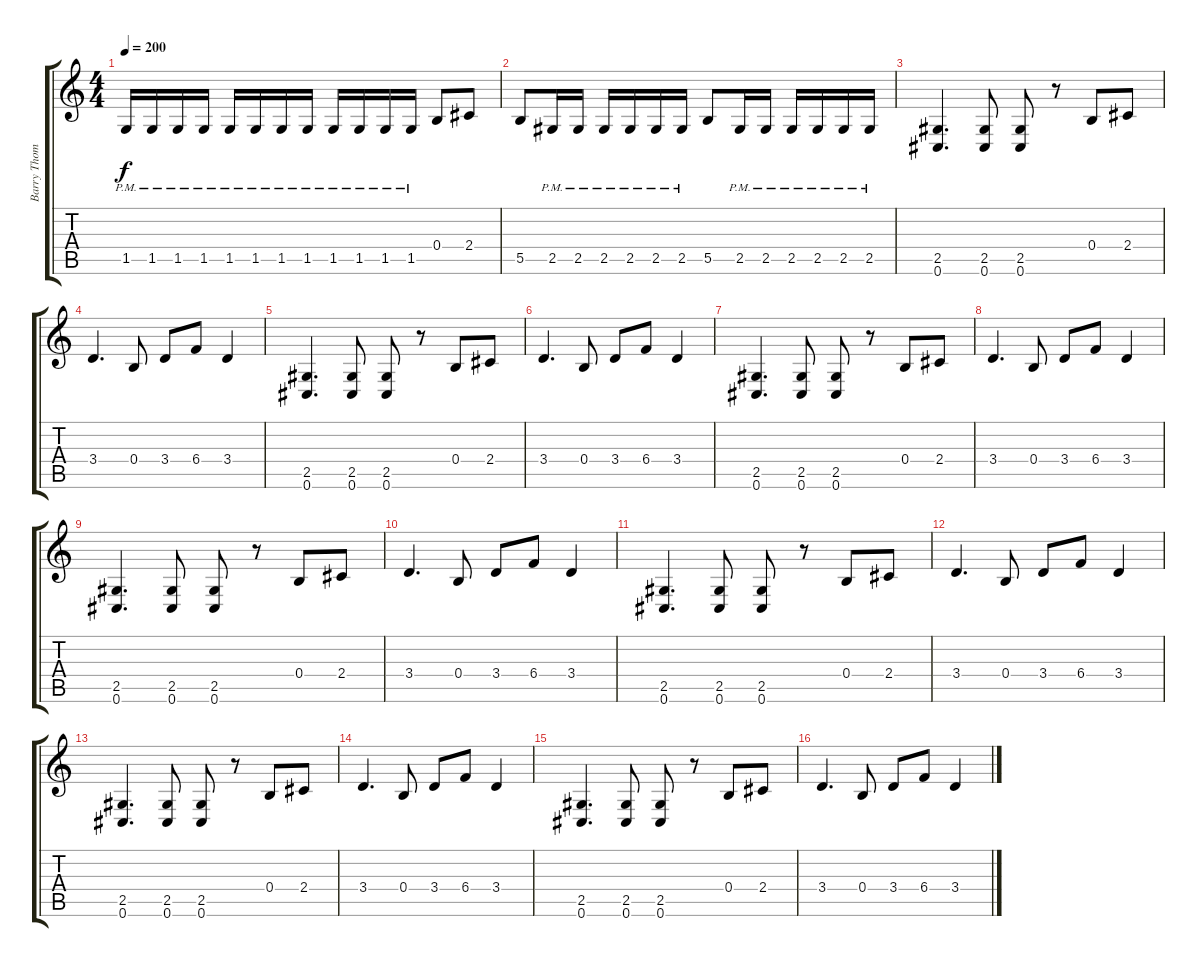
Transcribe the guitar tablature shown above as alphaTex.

\track ("Barry Thomson" "Barry Thom") {instrument distortionguitar}
\staff {score tabs}
\tuning (Db4 Ab3 E3 B2 Gb2 Db2) {hide}
\ts (4 4)
\tempo 200
\clef g2
\ks c
1.5{pm}.16{dy f} 1.5{pm}.16 1.5{pm}.16 1.5{pm}.16 1.5{pm}.16 1.5{pm}.16 1.5{pm}.16 1.5{pm}.16 1.5{pm}.16 1.5{pm}.16 1.5{pm}.16 1.5{pm}.16 0.4.8 2.4.8 |
5.5.8 2.5{pm}.16 2.5{pm}.16 2.5{pm}.16 2.5{pm}.16 2.5{pm}.16 2.5{pm}.16 5.5.8 2.5{pm}.16 2.5{pm}.16 2.5{pm}.16 2.5{pm}.16 2.5{pm}.16 2.5{pm}.16 |
(2.5 0.6).4{d} (2.5 0.6).8 (2.5 0.6).8 r.8 0.4.8 2.4.8 |
3.4.4{d} 0.4.8 3.4.8 6.4.8 3.4.4 |
(2.5 0.6).4{d} (2.5 0.6).8 (2.5 0.6).8 r.8 0.4.8 2.4.8 |
3.4.4{d} 0.4.8 3.4.8 6.4.8 3.4.4 |
(2.5 0.6).4{d} (2.5 0.6).8 (2.5 0.6).8 r.8 0.4.8 2.4.8 |
3.4.4{d} 0.4.8 3.4.8 6.4.8 3.4.4 |
(2.5 0.6).4{d} (2.5 0.6).8 (2.5 0.6).8 r.8 0.4.8 2.4.8 |
3.4.4{d} 0.4.8 3.4.8 6.4.8 3.4.4 |
(2.5 0.6).4{d} (2.5 0.6).8 (2.5 0.6).8 r.8 0.4.8 2.4.8 |
3.4.4{d} 0.4.8 3.4.8 6.4.8 3.4.4 |
(2.5 0.6).4{d} (2.5 0.6).8 (2.5 0.6).8 r.8 0.4.8 2.4.8 |
3.4.4{d} 0.4.8 3.4.8 6.4.8 3.4.4 |
(2.5 0.6).4{d} (2.5 0.6).8 (2.5 0.6).8 r.8 0.4.8 2.4.8 |
3.4.4{d} 0.4.8 3.4.8 6.4.8 3.4.4
